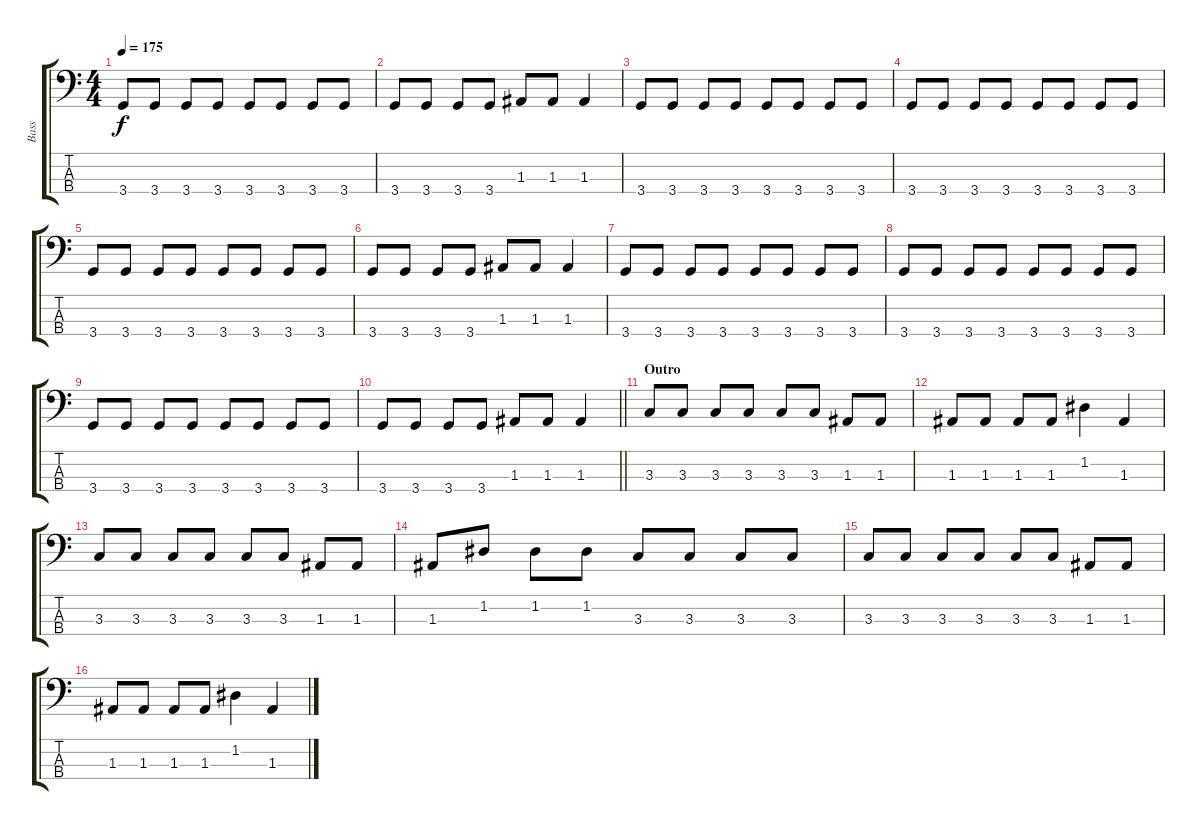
\track ("Bass" "Bass") {instrument electricbassfinger}
\staff {score tabs}
\tuning (G2 D2 A1 E1) {hide}
\ts (4 4)
\tempo 175
\clef f4
\ks c
3.4.8{dy f} 3.4.8 3.4.8 3.4.8 3.4.8 3.4.8 3.4.8 3.4.8 |
3.4.8 3.4.8 3.4.8 3.4.8 1.3.8 1.3.8 1.3.4 |
3.4.8 3.4.8 3.4.8 3.4.8 3.4.8 3.4.8 3.4.8 3.4.8 |
3.4.8 3.4.8 3.4.8 3.4.8 3.4.8 3.4.8 3.4.8 3.4.8 |
3.4.8 3.4.8 3.4.8 3.4.8 3.4.8 3.4.8 3.4.8 3.4.8 |
3.4.8 3.4.8 3.4.8 3.4.8 1.3.8 1.3.8 1.3.4 |
3.4.8 3.4.8 3.4.8 3.4.8 3.4.8 3.4.8 3.4.8 3.4.8 |
3.4.8 3.4.8 3.4.8 3.4.8 3.4.8 3.4.8 3.4.8 3.4.8 |
3.4.8 3.4.8 3.4.8 3.4.8 3.4.8 3.4.8 3.4.8 3.4.8 |
\barLineRight lightlight
3.4.8 3.4.8 3.4.8 3.4.8 1.3.8 1.3.8 1.3.4 |
\section ("" "Outro")
3.3.8 3.3.8 3.3.8 3.3.8 3.3.8 3.3.8 1.3.8 1.3.8 |
1.3.8 1.3.8 1.3.8 1.3.8 1.2.4 1.3.4 |
3.3.8 3.3.8 3.3.8 3.3.8 3.3.8 3.3.8 1.3.8 1.3.8 |
1.3.8 1.2.8 1.2.8 1.2.8 3.3.8 3.3.8 3.3.8 3.3.8 |
3.3.8 3.3.8 3.3.8 3.3.8 3.3.8 3.3.8 1.3.8 1.3.8 |
1.3.8 1.3.8 1.3.8 1.3.8 1.2.4 1.3.4
